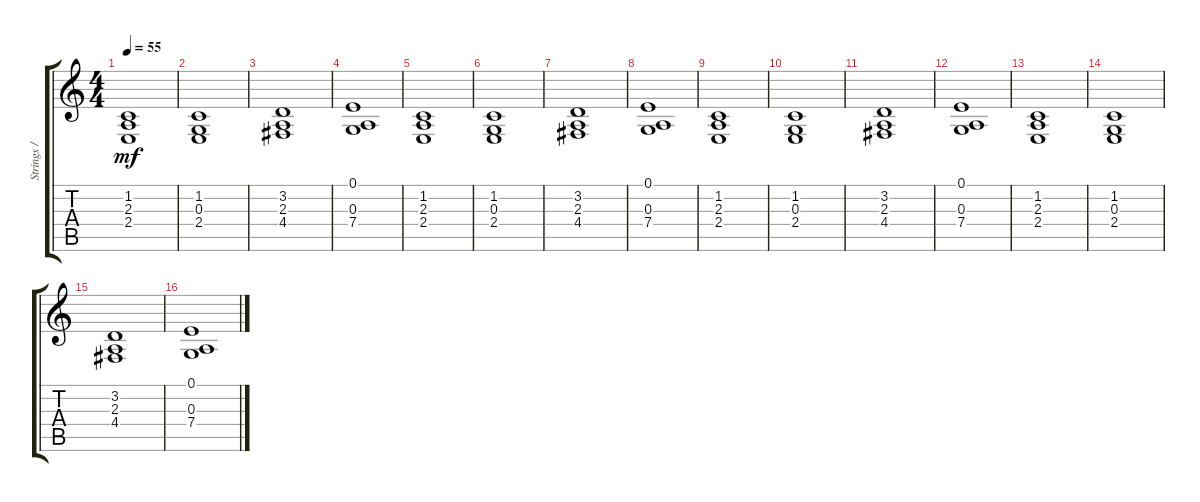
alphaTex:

\track ("Strings / Sea" "Strings / ") {instrument stringensemble1}
\staff {score tabs}
\tuning (E4 B3 G3 D3 A2 E2) {hide}
\ts (4 4)
\tempo 55
\clef g2
\ks c
(1.2 2.3 2.4).1{dy mf} |
(1.2 0.3 2.4).1 |
(3.2 2.3 4.4).1 |
(0.1 0.3 7.4).1 |
(1.2 2.3 2.4).1 |
(1.2 0.3 2.4).1 |
(3.2 2.3 4.4).1 |
(0.1 0.3 7.4).1 |
(1.2 2.3 2.4).1 |
(1.2 0.3 2.4).1 |
(3.2 2.3 4.4).1 |
(0.1 0.3 7.4).1 |
(1.2 2.3 2.4).1 |
(1.2 0.3 2.4).1 |
(3.2 2.3 4.4).1 |
(0.1 0.3 7.4).1
